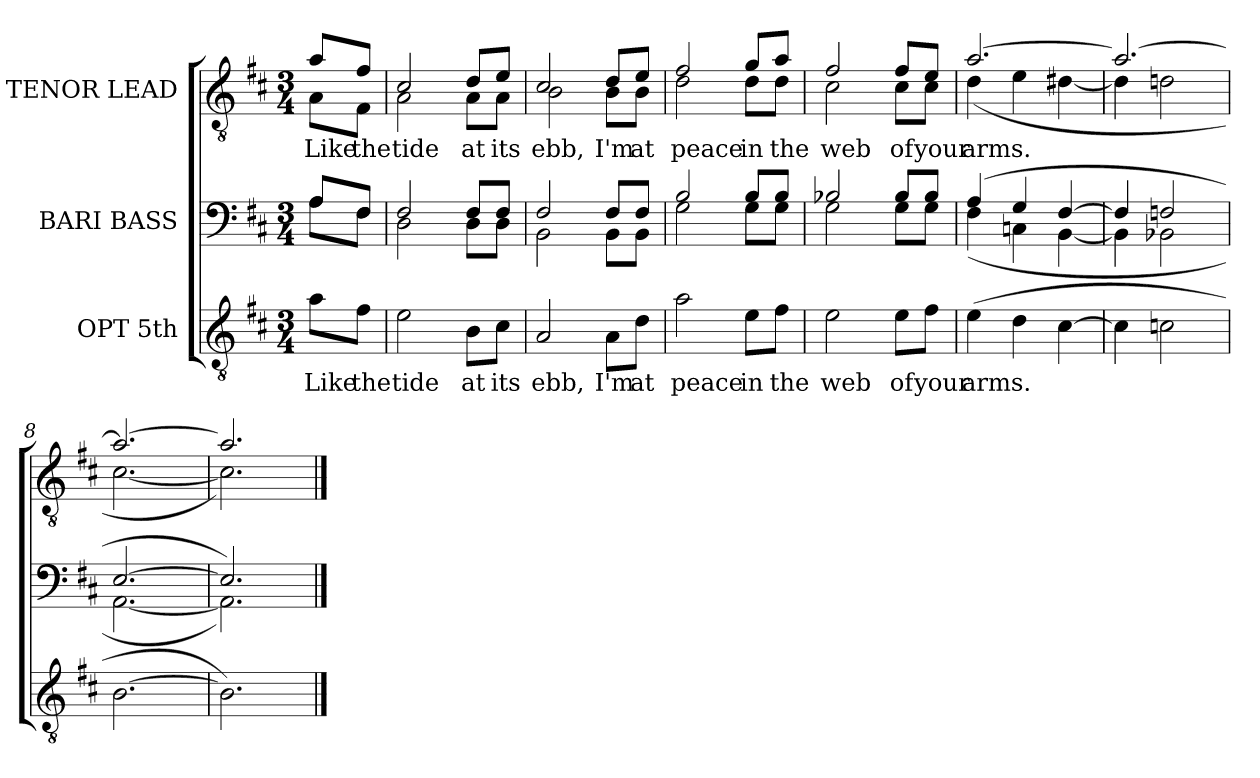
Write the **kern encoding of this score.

**kern	**text	**kern	**kern	**text
*part3	*part3	*part2	*part1	*part1
*staff3	*staff3	*staff2	*staff1	*staff1
*I"OPT 5th	*	*I"BARI BASS	*I"TENOR LEAD	*
*clefGv2	*	*clefF4	*clefGv2	*
*k[f#c#]	*	*k[f#c#]	*k[f#c#]	*
*M3/4	*	*M3/4	*M3/4	*
=1	=1	=1	=1	=1
!	!LO:LY:b	!	!	!LO:LY:b
*	*	*^	*^	*
8a\L	Like	8A/L	8A\L	8a/L	8A\L	Like
!	!LO:LY:b	!	!	!	!	!LO:LY:b
8f#\J	the	8F#/J	8F#\J	8f#/J	8F#\J	the
=2	=2	=2	=2	=2	=2	=2
!	!LO:LY:b	!	!	!	!	!LO:LY:b
2e\	tide	2F#/	2D\	2c#/	2A\	tide
!	!LO:LY:b	!	!	!	!	!LO:LY:b
8B\L	at	8F#/L	8D\L	8d/L	8A\L	at
!	!LO:LY:b	!	!	!	!	!LO:LY:b
8c#\J	its	8F#/J	8D\J	8e/J	8A\J	its
=3	=3	=3	=3	=3	=3	=3
!	!LO:LY:b	!	!	!	!	!LO:LY:b
2A/	ebb,	2F#/	2BB\	2c#/	2B\	ebb,
!	!LO:LY:b	!	!	!	!	!LO:LY:b
8A\L	I'm	8F#/L	8BB\L	8d/L	8B\L	I'm
!	!LO:LY:b	!	!	!	!	!LO:LY:b
8d\J	at	8F#/J	8BB\J	8e/J	8B\J	at
=4	=4	=4	=4	=4	=4	=4
!	!LO:LY:b	!	!	!	!	!LO:LY:b
2a\	peace	2B/	2G\	2f#/	2d\	peace
!	!LO:LY:b	!	!	!	!	!LO:LY:b
8e\L	in	8B/L	8G\L	8g/L	8d\L	in
!	!LO:LY:b	!	!	!	!	!LO:LY:b
8f#\J	the	8B/J	8G\J	8a/J	8d\J	the
=5	=5	=5	=5	=5	=5	=5
!	!LO:LY:b	!	!	!	!	!LO:LY:b
2e\	web	2B-X/	2G\	2f#/	2c#\	web
!	!LO:LY:b	!	!	!	!	!LO:LY:b
8e\L	of	8B-/L	8G\L	8f#/L	8c#\L	of
!	!LO:LY:b	!	!	!	!	!LO:LY:b
8f#\J	your	8B-/J	8G\J	8e/J	8c#\J	your
!!LO:LB:g=z	!!
=6	=6	=6	=6	=6	=6	=6
!	!LO:LY:b	!	!	!	!	!LO:LY:b
(4e\	arms.	(4A/	(4F#\	[2.a/	(4d\	arms.
4d\	.	4G/	4Cn\	.	4e\	.
[4c#\	.	[4F#/	[4BB\	.	[4d#X\	.
=7	=7	=7	=7	=7	=7	=7
4c#\]	.	4F#/]	4BB\]	2.a/_	4d#\]	.
2cn\	.	2Fn/	2BB-X\	.	2dn\	.
=8	=8	=8	=8	=8	=8	=8
[2.B\	.	[2.E/	[2.AA\	2.a/_	[2.c#\	.
=9	=9	=9	=9	=9	=9	=9
2.B\])	.	2.E/])	2.AA\])	2.a/]	2.c#\])	.
*	*	*v	*v	*	*	*
*	*	*	*v	*v	*
==	==	==	==	==
*-	*-	*-	*-	*-
